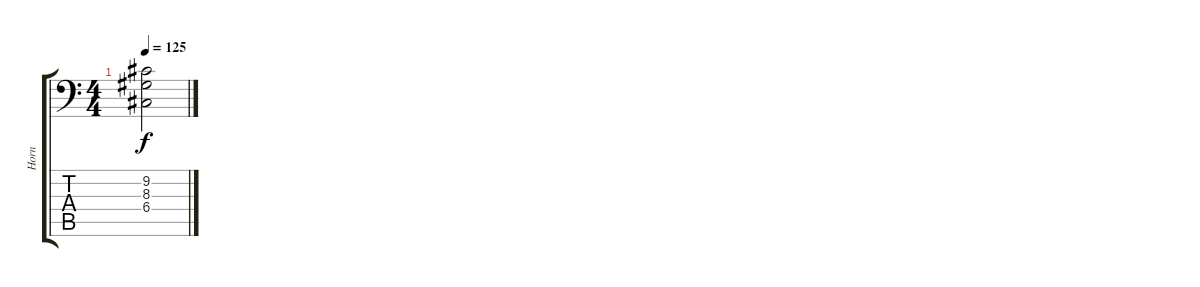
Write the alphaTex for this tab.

\track ("Horn" "Horn") {instrument frenchhorn}
\staff {score tabs}
\tuning (A3 E3 C3 G2 D2 A1) {hide}
\ts (4 4)
\tempo 125
\clef f4
\ks c
(9.2{t} 8.3{t} 6.4{t}).2{dy f}
